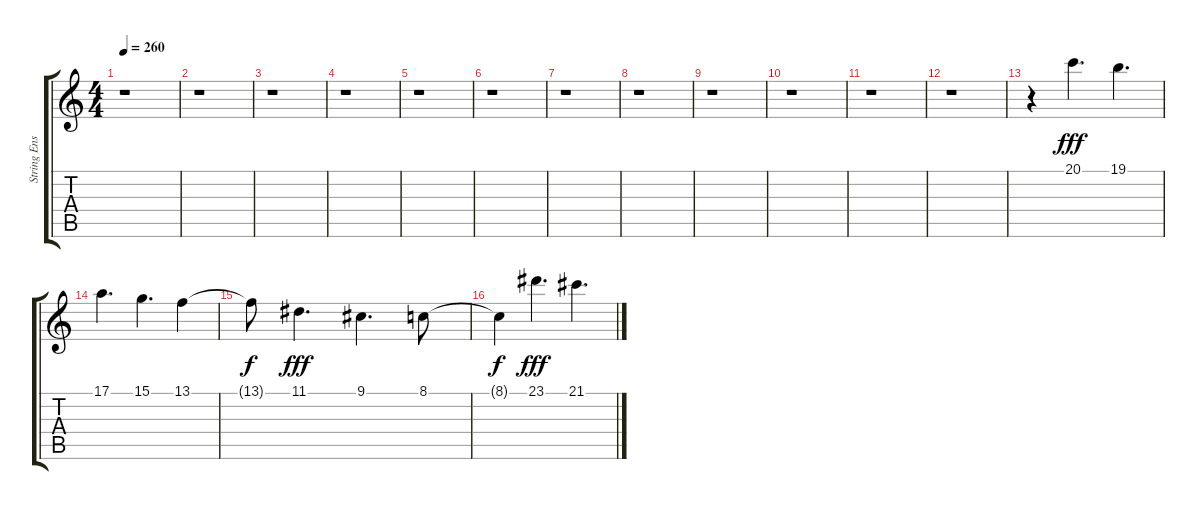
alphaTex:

\track ("String Ensemble" "String Ens") {instrument stringensemble1}
\staff {score tabs}
\tuning (E4 B3 G3 D3 A2 E2) {hide}
\ts (4 4)
\tempo 260
\clef g2
\ks c
r.1{dy f} |
r.1 |
r.1 |
r.1 |
r.1 |
r.1 |
r.1 |
r.1 |
r.1 |
r.1 |
r.1 |
r.1 |
r.4 20.1.4{d dy fff volume 14} 19.1.4{d} |
17.1.4{d} 15.1.4{d} 13.1.4 |
13.1{t}.8{dy f} 11.1.4{d dy fff} 9.1.4{d} 8.1.8 |
8.1{t}.4{dy f} 23.1.4{d dy fff} 21.1.4{d}
